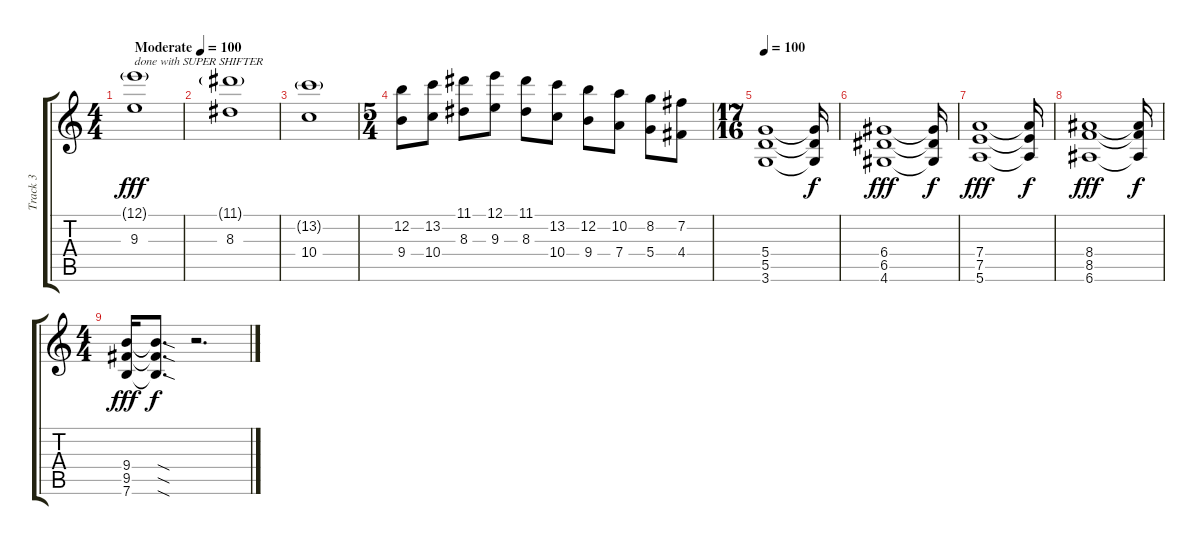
\track ("Track 3" "Track 3") {instrument overdrivenguitar}
\staff {score tabs}
\tuning (E4 B3 G3 D3 A2 E2) {hide}
\ts (4 4)
\tempo (100 "Moderate")
\tempo 180
\tempo (100 "Moderate")
\clef g2
\ks c
(12.1{g} 9.3).1{txt "done with SUPER SHIFTER" dy fff instrument overdrivenguitar} |
(11.1{g} 8.3).1 |
(13.2{g} 10.4).1 |
\ts (5 4)
(12.2 9.4).8 (13.2 10.4).8 (11.1 8.3).8 (12.1 9.3).8 (11.1 8.3).8 (13.2 10.4).8 (12.2 9.4).8 (10.2 7.4).8 (8.2 5.4).8 (7.2 4.4).8 |
\ts (17 16)
\tempo 100
(5.4 5.5 3.6).1 (5.4{t} 5.5{t} 3.6{t}).16{dy f} |
(6.4 6.5 4.6).1{dy fff} (6.4{t} 6.5{t} 4.6{t}).16{dy f} |
(7.4 7.5 5.6).1{dy fff} (7.4{t} 7.5{t} 5.6{t}).16{dy f} |
(8.4 8.5 6.6).1{dy fff} (8.4{t} 8.5{t} 6.6{t}).16{dy f} |
\ts (4 4)
(9.4 9.5 7.6).16{dy fff} (9.4{sod t} 9.5{sod t} 7.6{sod t}).8{d dy f} r.2{d}
